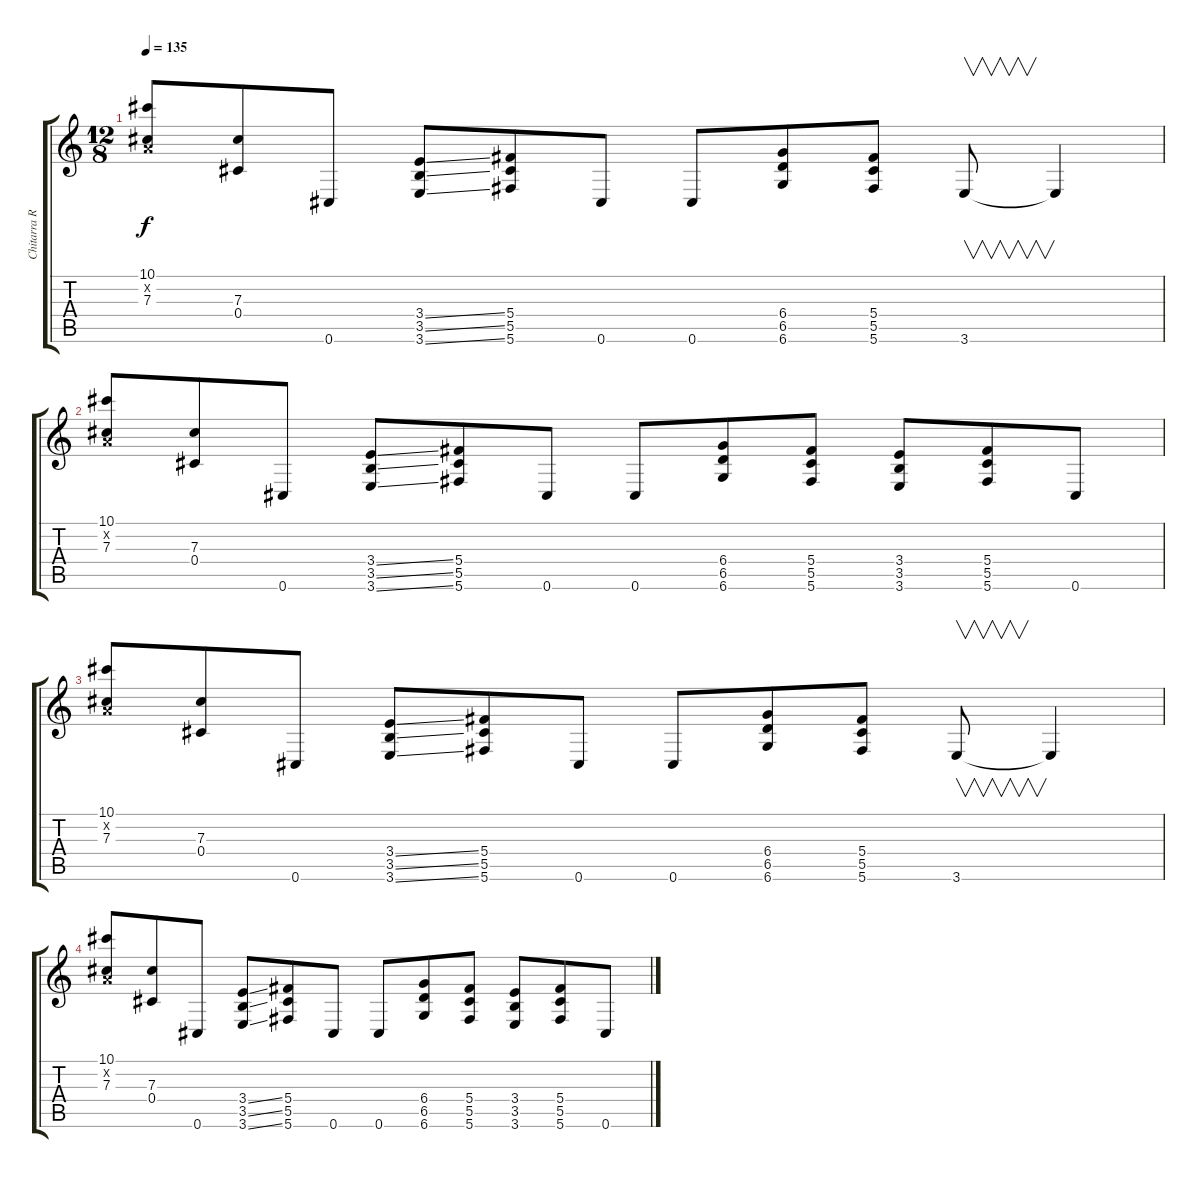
\track ("Chitarra Ritmica" "Chitarra R") {instrument distortionguitar}
\staff {score tabs}
\tuning (Eb4 Bb3 Gb3 Db3 Ab2 Db2) {hide}
\ts (12 8)
\tempo 135
\clef g2
\ks c
(10.1 -1.2{x} 7.3).8{dy f} (7.3 0.4).8 0.6.8 (3.4{ss} 3.5{ss} 3.6{ss}).8 (5.4 5.5 5.6).8 0.6.8 0.6.8 (6.4 6.5 6.6).8 (5.4 5.5 5.6).8 3.6.8{v} 3.6{t}.4 |
(10.1 -1.2{x} 7.3).8 (7.3 0.4).8 0.6.8 (3.4{ss} 3.5{ss} 3.6{ss}).8 (5.4 5.5 5.6).8 0.6.8 0.6.8 (6.4 6.5 6.6).8 (5.4 5.5 5.6).8 (3.4 3.5 3.6).8 (5.4 5.5 5.6).8 0.6.8 |
(10.1 -1.2{x} 7.3).8 (7.3 0.4).8 0.6.8 (3.4{ss} 3.5{ss} 3.6{ss}).8 (5.4 5.5 5.6).8 0.6.8 0.6.8 (6.4 6.5 6.6).8 (5.4 5.5 5.6).8 3.6.8{v} 3.6{t}.4 |
(10.1 -1.2{x} 7.3).8 (7.3 0.4).8 0.6.8 (3.4{ss} 3.5{ss} 3.6{ss}).8 (5.4 5.5 5.6).8 0.6.8 0.6.8 (6.4 6.5 6.6).8 (5.4 5.5 5.6).8 (3.4 3.5 3.6).8 (5.4 5.5 5.6).8 0.6.8
